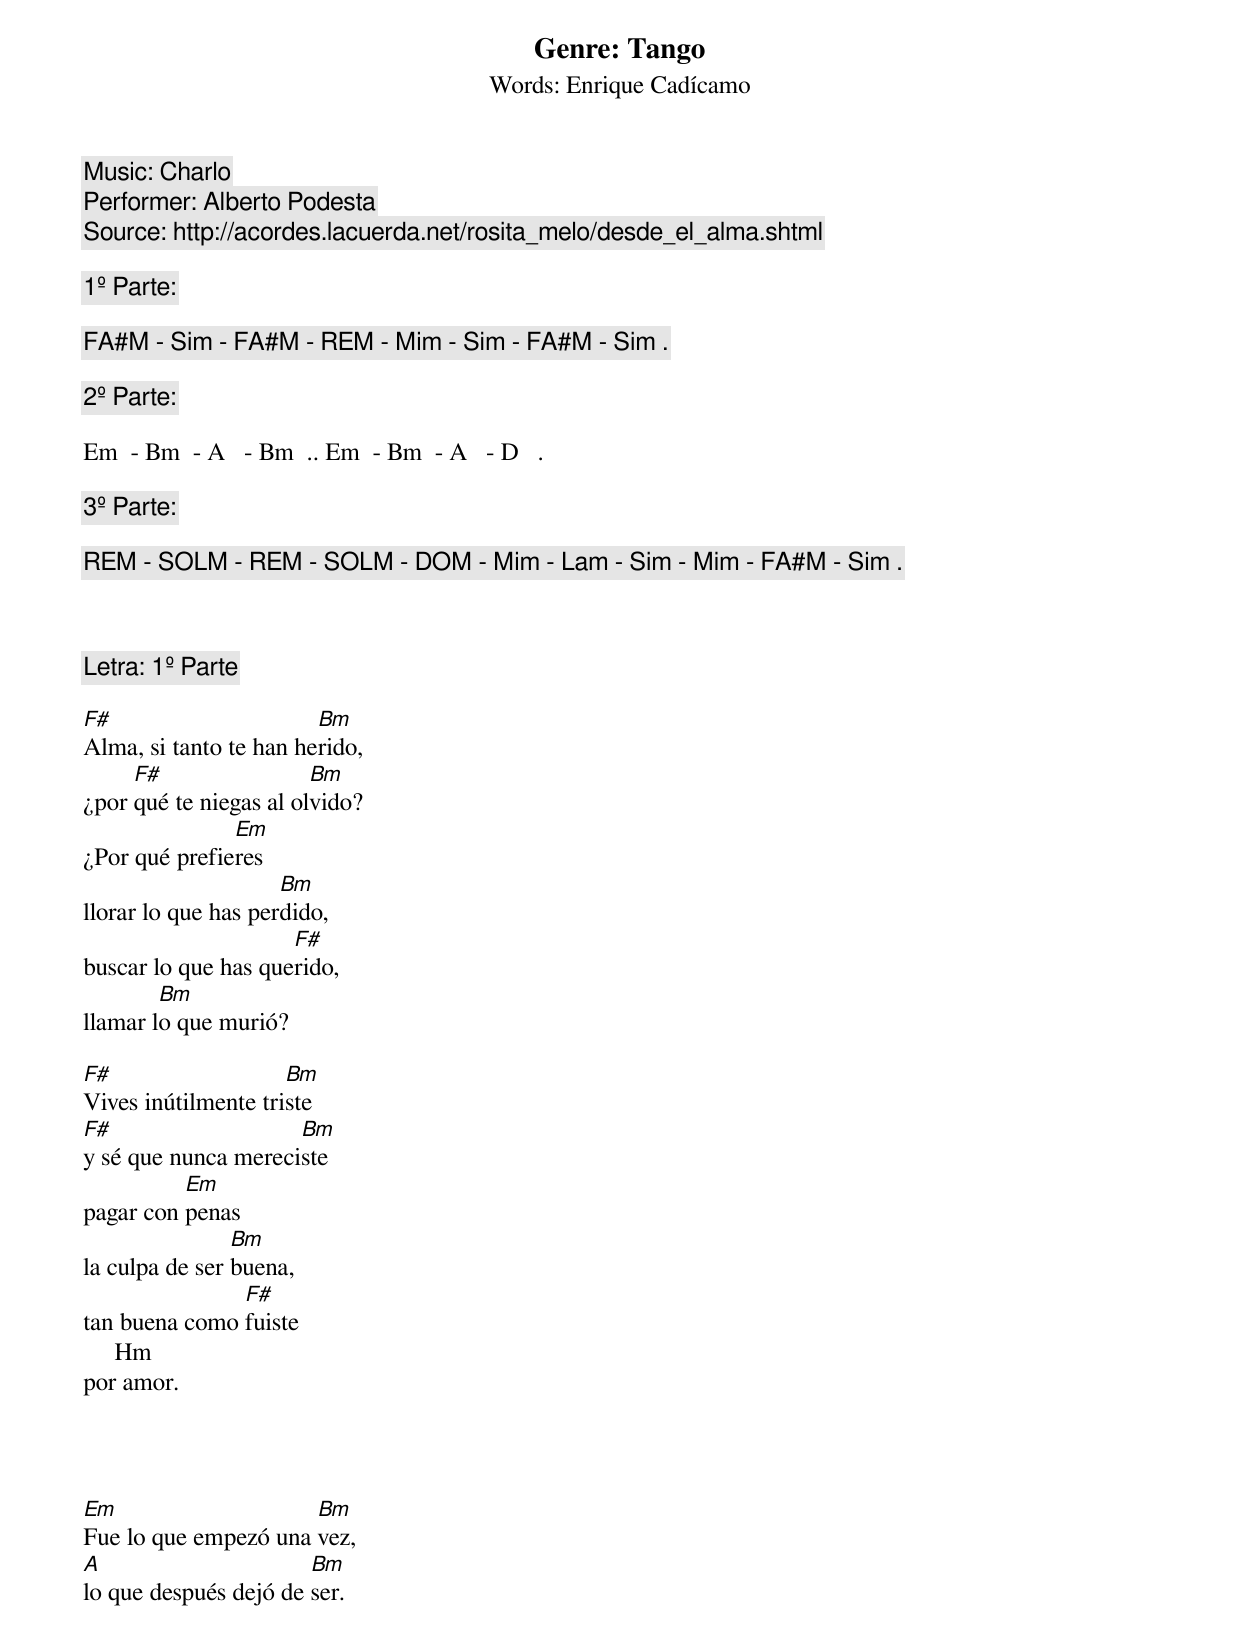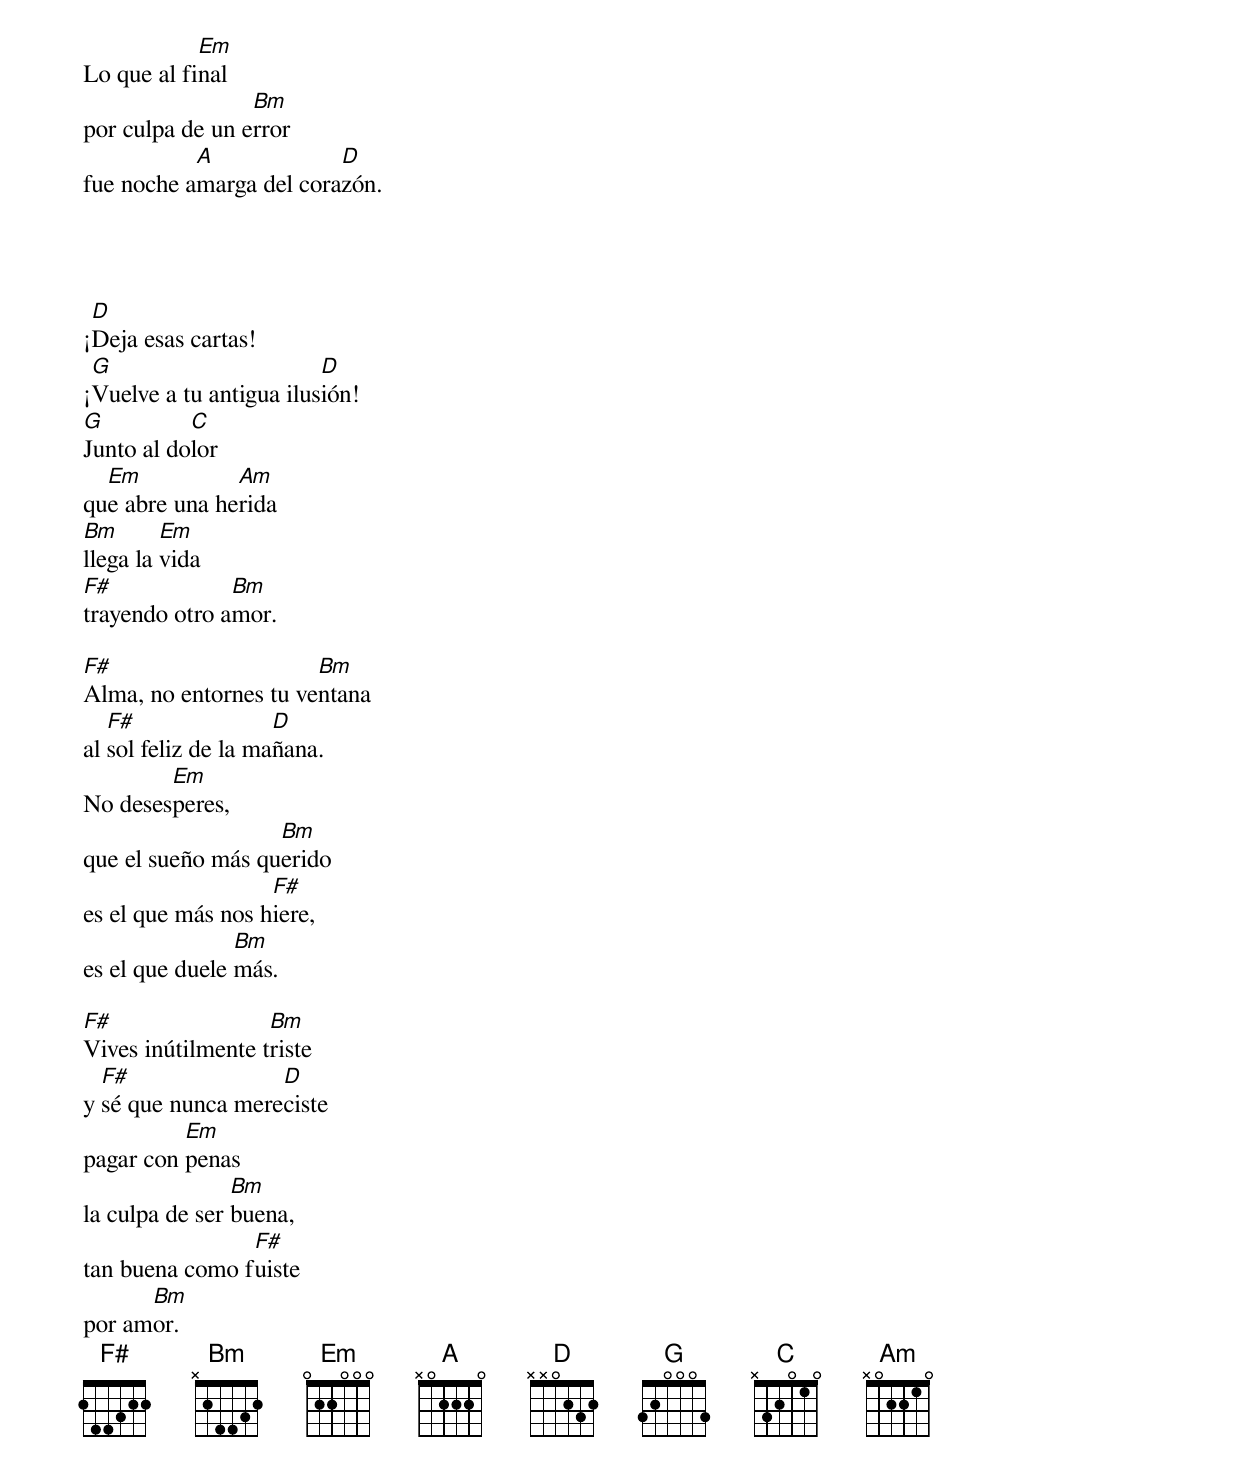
Genre: Tango
Words: Enrique Cadícamo
Music: Charlo
Performer: Alberto Podesta
Source: http://acordes.lacuerda.net/rosita_melo/desde_el_alma.shtml

1º Parte:

FA#M - Sim - FA#M - REM - Mim - Sim - FA#M - Sim .

2º Parte:

Em  - Bm  - A   - Bm  .. Em  - Bm  - A   - D   .

3º Parte:

REM - SOLM - REM - SOLM - DOM - Mim - Lam - Sim - Mim - FA#M - Sim .



Letra: 1º Parte

F#                      Bm
Alma, si tanto te han herido,
     F#                 Bm
¿por qué te niegas al olvido?
               Em
¿Por qué prefieres
                     Bm
llorar lo que has perdido,
                     F#
buscar lo que has querido,
        Bm
llamar lo que murió?

F#                   Bm
Vives inútilmente triste
F#                   Bm
y sé que nunca mereciste
          Em
pagar con penas
                Bm
la culpa de ser buena,
               F#
tan buena como fuiste
     Hm
por amor.




Em                    Bm
Fue lo que empezó una vez,
A                      Bm
lo que después dejó de ser.
            Em
Lo que al final
                 Bm
por culpa de un error
           A             D
fue noche amarga del corazón.




 D
¡Deja esas cartas!
 G                       D
¡Vuelve a tu antigua ilusión!
G          C
Junto al dolor
  Em           Am
que abre una herida
Bm       Em
llega la vida
F#             Bm
trayendo otro amor.

F#                     Bm
Alma, no entornes tu ventana
   F#                D
al sol feliz de la mañana.
        Em
No desesperes,
                   Bm
que el sueño más querido
                   F#
es el que más nos hiere,
                Bm
es el que duele más.

F#                 Bm
Vives inútilmente triste
  F#               D
y sé que nunca mereciste
          Em
pagar con penas
                Bm
la culpa de ser buena,
                F#
tan buena como fuiste
      Bm
por amor.
